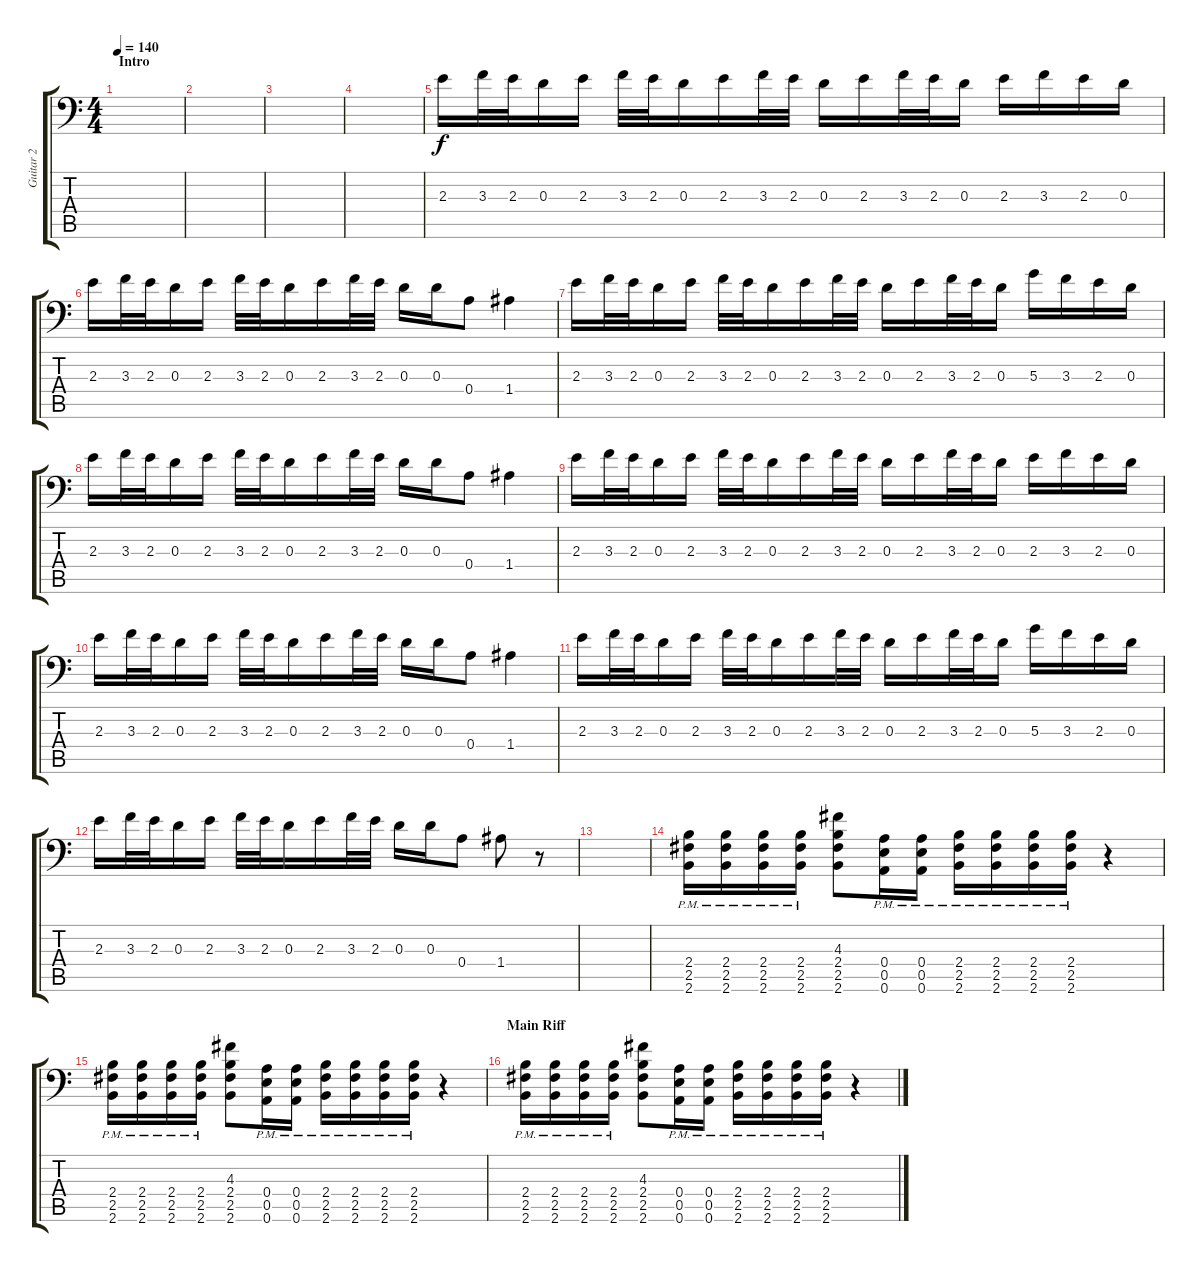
\track ("Guitar 2" "Guitar 2") {instrument distortionguitar}
\staff {score tabs}
\tuning (B3 Gb3 D3 A2 E2 A1) {hide}
\ts (4 4)
\section ("" "Intro")
\tempo 140
\clef f4
\ks c
|
|
|
|
2.3.16 3.3.32 2.3.32 0.3.16 2.3.16 3.3.32 2.3.32 0.3.16 2.3.16 3.3.32 2.3.32 0.3.16 2.3.16 3.3.32 2.3.32 0.3.16 2.3.16 3.3.16 2.3.16 0.3.16 |
2.3.16 3.3.32 2.3.32 0.3.16 2.3.16 3.3.32 2.3.32 0.3.16 2.3.16 3.3.32 2.3.32 0.3.16 0.3.16 0.4.8 1.4.4 |
2.3.16 3.3.32 2.3.32 0.3.16 2.3.16 3.3.32 2.3.32 0.3.16 2.3.16 3.3.32 2.3.32 0.3.16 2.3.16 3.3.32 2.3.32 0.3.16 5.3.16 3.3.16 2.3.16 0.3.16 |
2.3.16 3.3.32 2.3.32 0.3.16 2.3.16 3.3.32 2.3.32 0.3.16 2.3.16 3.3.32 2.3.32 0.3.16 0.3.16 0.4.8 1.4.4 |
2.3.16 3.3.32 2.3.32 0.3.16 2.3.16 3.3.32 2.3.32 0.3.16 2.3.16 3.3.32 2.3.32 0.3.16 2.3.16 3.3.32 2.3.32 0.3.16 2.3.16 3.3.16 2.3.16 0.3.16 |
2.3.16 3.3.32 2.3.32 0.3.16 2.3.16 3.3.32 2.3.32 0.3.16 2.3.16 3.3.32 2.3.32 0.3.16 0.3.16 0.4.8 1.4.4 |
2.3.16 3.3.32 2.3.32 0.3.16 2.3.16 3.3.32 2.3.32 0.3.16 2.3.16 3.3.32 2.3.32 0.3.16 2.3.16 3.3.32 2.3.32 0.3.16 5.3.16 3.3.16 2.3.16 0.3.16 |
2.3.16 3.3.32 2.3.32 0.3.16 2.3.16 3.3.32 2.3.32 0.3.16 2.3.16 3.3.32 2.3.32 0.3.16 0.3.16 0.4.8 1.4.8 r.8 |
|
(2.4{pm} 2.5{pm} 2.6{pm}).16 (2.4{pm} 2.5{pm} 2.6{pm}).16 (2.4{pm} 2.5{pm} 2.6{pm}).16 (2.4{pm} 2.5{pm} 2.6{pm}).16 (4.3 2.4 2.5 2.6).8 (0.4{pm} 0.5{pm} 0.6{pm}).16 (0.4{pm} 0.5{pm} 0.6{pm}).16 (2.4{pm} 2.5{pm} 2.6{pm}).16 (2.4{pm} 2.5{pm} 2.6{pm}).16 (2.4{pm} 2.5{pm} 2.6{pm}).16 (2.4{pm} 2.5{pm} 2.6{pm}).16 r.4 |
(2.4{pm} 2.5{pm} 2.6{pm}).16 (2.4{pm} 2.5{pm} 2.6{pm}).16 (2.4{pm} 2.5{pm} 2.6{pm}).16 (2.4{pm} 2.5{pm} 2.6{pm}).16 (4.3 2.4 2.5 2.6).8 (0.4{pm} 0.5{pm} 0.6{pm}).16 (0.4{pm} 0.5{pm} 0.6{pm}).16 (2.4{pm} 2.5{pm} 2.6{pm}).16 (2.4{pm} 2.5{pm} 2.6{pm}).16 (2.4{pm} 2.5{pm} 2.6{pm}).16 (2.4{pm} 2.5{pm} 2.6{pm}).16 r.4 |
\section ("" "Main Riff")
(2.4{pm} 2.5{pm} 2.6{pm}).16 (2.4{pm} 2.5{pm} 2.6{pm}).16 (2.4{pm} 2.5{pm} 2.6{pm}).16 (2.4{pm} 2.5{pm} 2.6{pm}).16 (4.3 2.4 2.5 2.6).8 (0.4{pm} 0.5{pm} 0.6{pm}).16 (0.4{pm} 0.5{pm} 0.6{pm}).16 (2.4{pm} 2.5{pm} 2.6{pm}).16 (2.4{pm} 2.5{pm} 2.6{pm}).16 (2.4{pm} 2.5{pm} 2.6{pm}).16 (2.4{pm} 2.5{pm} 2.6{pm}).16 r.4
